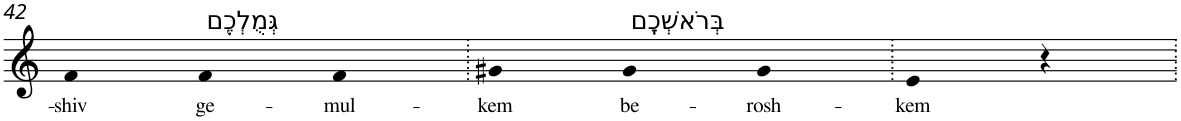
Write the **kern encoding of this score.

**kern	**text
*part1	*part1
*staff1	*staff1
*I"Piano	*
*I'Pno	*
!!LO:PB:g=z
*clefG2	*
*k[]	*
=42	=42
!	!LO:LY:b
4f	-shiv
!LO:TX:a:t=גְּמֻלְכֶ֖ם	!
!	!LO:LY:b
4f	ge-
!	!LO:LY:b
4f	-mul-
=43.	=43.
!	!LO:LY:b
4g#X	-kem
!LO:TX:a:t=בְּרֹאשְׁכֶֽם	!
!	!LO:LY:b
4g#	be-
!	!LO:LY:b
4g#	-rosh-
=44.	=44.
!	!LO:LY:b
4e	-kem
4r	.
=.	=.
*-	*-
